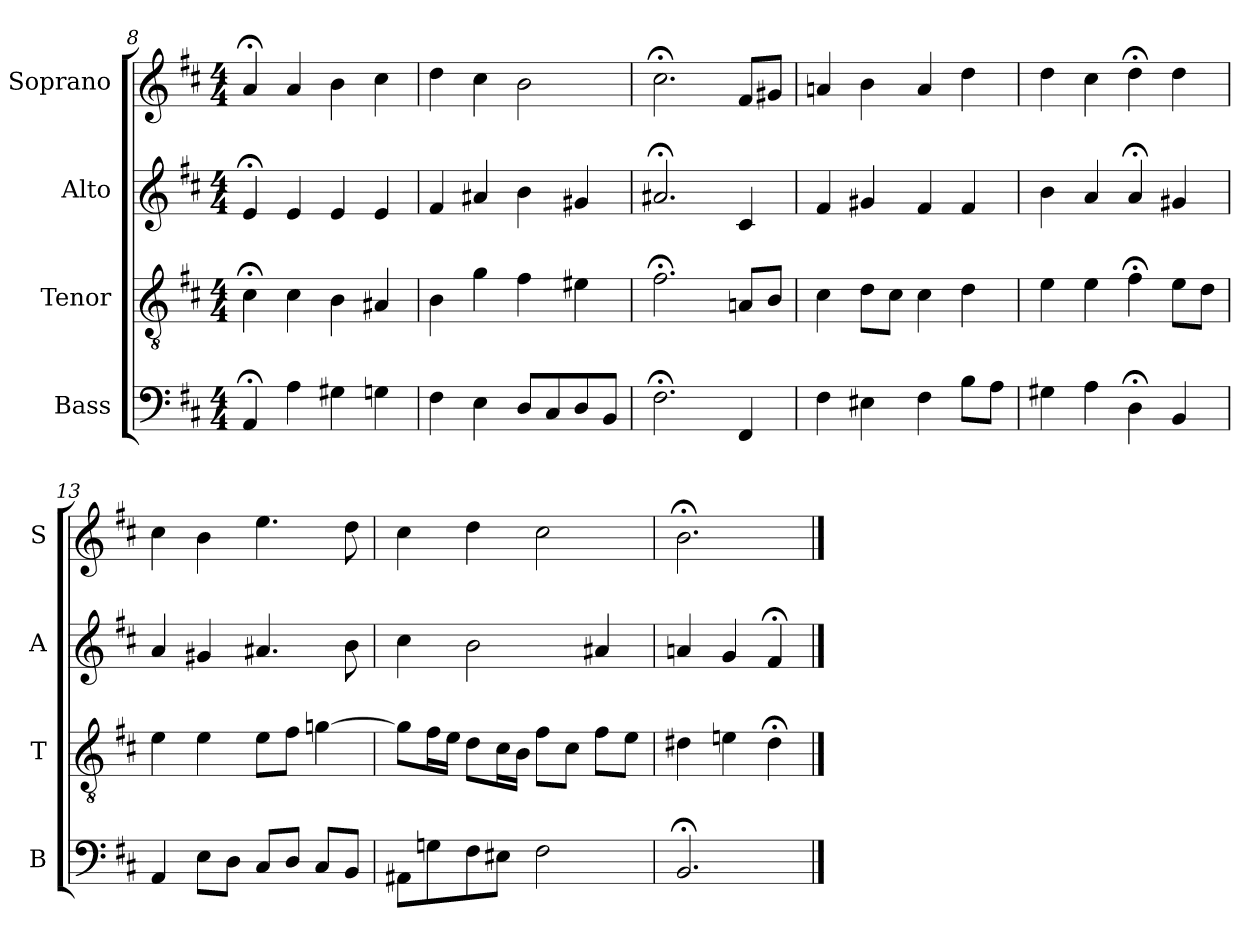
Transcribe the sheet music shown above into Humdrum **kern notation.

**kern	**kern	**kern	**kern
*part4	*part3	*part2	*part1
*staff4	*staff3	*staff2	*staff1
*I"Bass	*I"Tenor	*I"Alto	*I"Soprano
*I'B	*I'T	*I'A	*I'S
*clefF4	*clefGv2	*clefG2	*clefG2
*k[f#c#]	*k[f#c#]	*k[f#c#]	*k[f#c#]
*b:	*b:	*b:	*b:
*M4/4	*M4/4	*M4/4	*M4/4
=8	=8	=8	=8
4AA;<	4c#;<	4e;<	4a;<
4A	4c#	4e	4a
4G#X	4B	4e	4b
4Gn	4A#X	4e	4cc#
=9	=9	=9	=9
4F#	4B	4f#	4dd
4E	4g	4a#X	4cc#
8DL	4f#	4b	2b
8C#	.	.	.
8D	4e#X	4g#X	.
8BBJ	.	.	.
=10	=10	=10	=10
2.F#;<	2.f#;<	2.a#X;<	2.cc#;<
4FF#	8AnL	4c#	8f#L
.	8BJ	.	8g#XJ
=11	=11	=11	=11
4F#	4c#	4f#	4an
4E#X	8dL	4g#X	4b
.	8c#J	.	.
4F#	4c#	4f#	4a
8BL	4d	4f#	4dd
8AJ	.	.	.
=12	=12	=12	=12
4G#X	4e	4b	4dd
4A	4e	4a	4cc#
4D;<	4f#;<	4a;<	4dd;<
4BB	8eL	4g#X	4dd
.	8dJ	.	.
=13	=13	=13	=13
4AA	4e	4a	4cc#
8EL	4e	4g#X	4b
8DJ	.	.	.
8C#L	8eL	4.a#X	4.ee
8DJ	8f#J	.	.
8C#L	[4gn	.	.
8BBJ	.	8b	8dd
=14	=14	=14	=14
8AA#XL	8gL]	4cc#	4cc#
8Gn	16f#L	.	.
.	16eJJ	.	.
8F#	8dL	2b	4dd
8E#XJ	16c#L	.	.
.	16BJJ	.	.
2F#	8f#L	.	2cc#
.	8c#J	.	.
.	8f#L	4a#X	.
.	8eJ	.	.
=15	=15	=15	=15
2.BB;<	4d#X	4an	2.b;<
.	4en	4g	.
.	4d#;<	4f#;<	.
==	==	==	==
*-	*-	*-	*-
